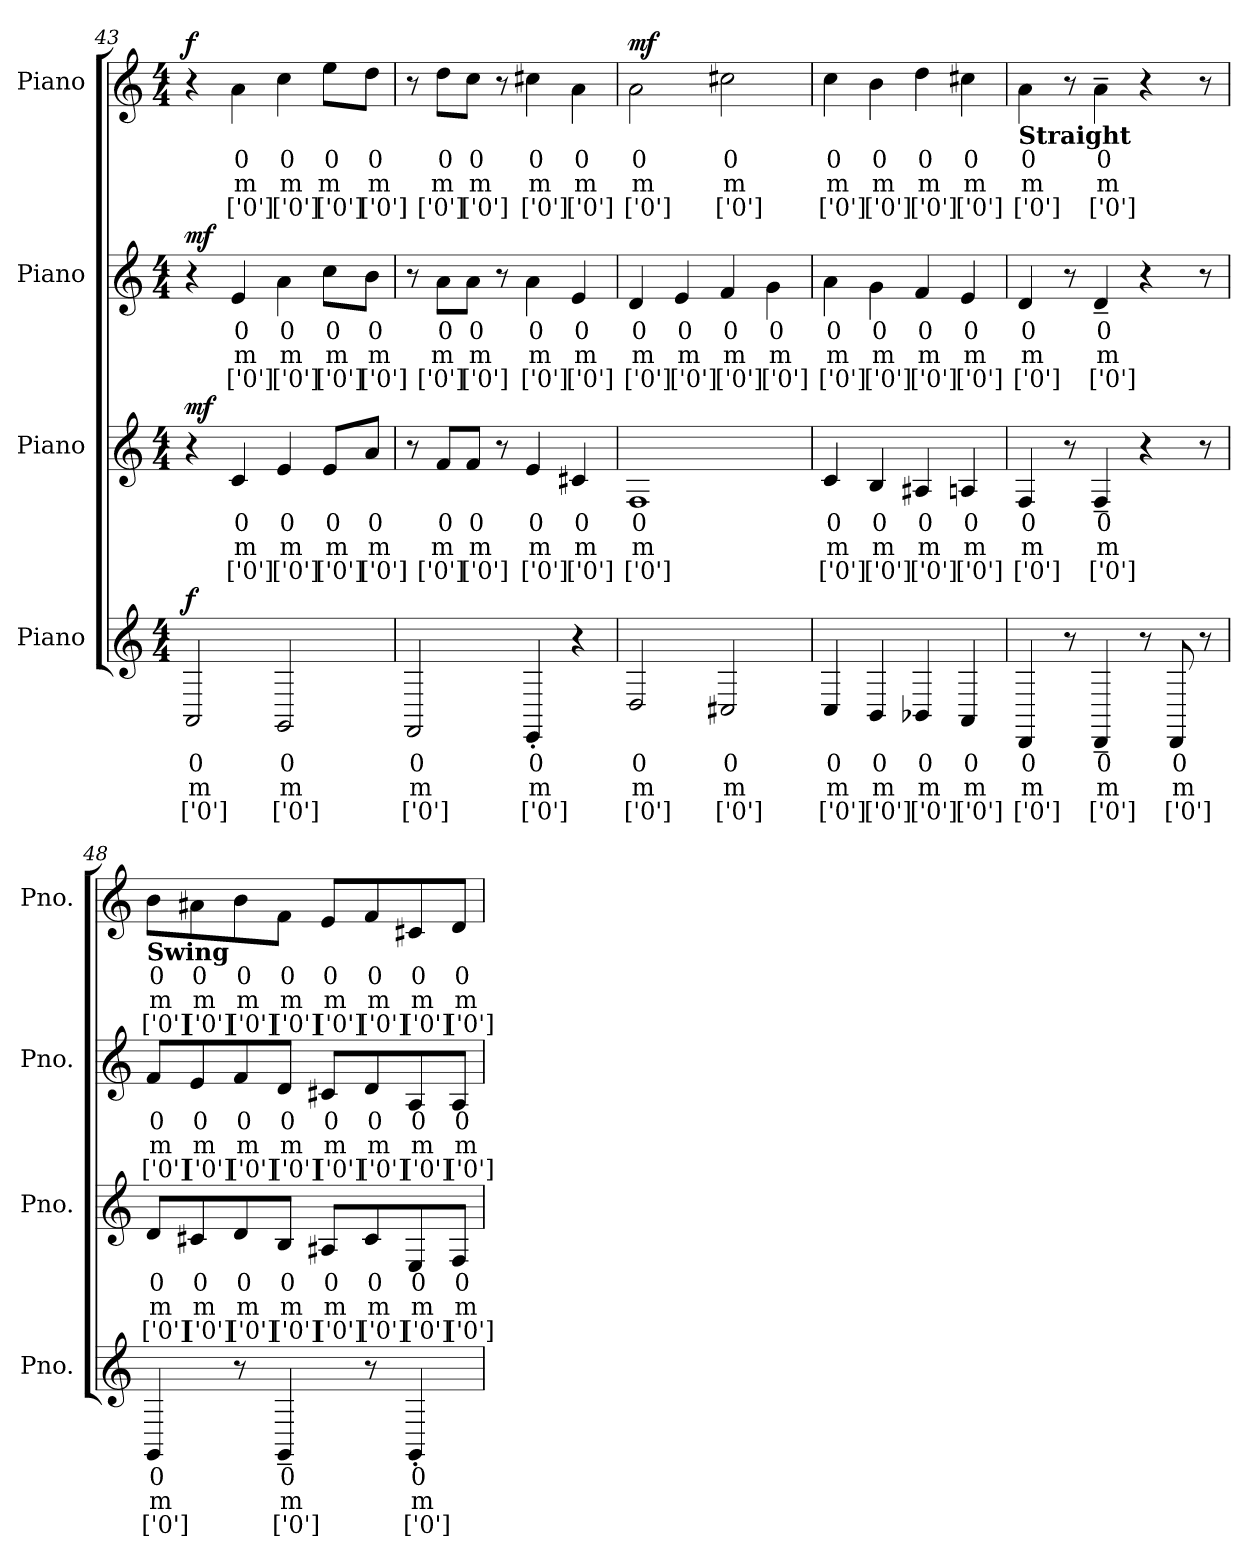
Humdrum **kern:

**kern	**text	**text	**text	**dynam	**kern	**text	**text	**text	**dynam	**kern	**text	**text	**text	**dynam	**kern	**text	**text	**text	**dynam
*part4	*part4	*part4	*part4	*part4	*part3	*part3	*part3	*part3	*part3	*part2	*part2	*part2	*part2	*part2	*part1	*part1	*part1	*part1	*part1
*staff4	*staff4	*staff4	*staff4	*staff4	*staff3	*staff3	*staff3	*staff3	*staff3	*staff2	*staff2	*staff2	*staff2	*staff2	*staff1	*staff1	*staff1	*staff1	*staff1
*I"Piano	*	*	*	*	*I"Piano	*	*	*	*	*I"Piano	*	*	*	*	*I"Piano	*	*	*	*
*I'Pno.	*	*	*	*	*I'Pno.	*	*	*	*	*I'Pno.	*	*	*	*	*I'Pno.	*	*	*	*
*clefG2	*	*	*	*	*clefG2	*	*	*	*	*clefG2	*	*	*	*	*clefG2	*	*	*	*
*k[]	*	*	*	*	*k[]	*	*	*	*	*k[]	*	*	*	*	*k[]	*	*	*	*
*M4/4	*	*	*	*	*M4/4	*	*	*	*	*M4/4	*	*	*	*	*M4/4	*	*	*	*
=43	=43	=43	=43	=43	=43	=43	=43	=43	=43	=43	=43	=43	=43	=43	=43	=43	=43	=43	=43
!	!	!	!	!LO:DY:b	!	!	!	!	!LO:DY:b	!	!	!	!	!LO:DY:b	!	!	!	!	!LO:DY:b
2AAi/	0	m	['0']	f	4r	.	.	.	mf	4r	.	.	.	mf	4r	.	.	.	f
.	.	.	.	.	4cj/	0	m	['0']	.	4eZ/	0	m	['0']	.	4aV\	0	m	['0']	.
2GGi/	0	m	['0']	.	4ej/	0	m	['0']	.	4aZ\	0	m	['0']	.	4ccV\	0	m	['0']	.
.	.	.	.	.	8ej/L	0	m	['0']	.	8ccZ\L	0	m	['0']	.	8eeV\L	0	m	['0']	.
.	.	.	.	.	8aj/J	0	m	['0']	.	8bZ\J	0	m	['0']	.	8ddV\J	0	m	['0']	.
=44	=44	=44	=44	=44	=44	=44	=44	=44	=44	=44	=44	=44	=44	=44	=44	=44	=44	=44	=44
2FFi/	0	m	['0']	.	8r	.	.	.	.	8r	.	.	.	.	8r	.	.	.	.
.	.	.	.	.	8fj/L	0	m	['0']	.	8aZ\L	0	m	['0']	.	8ddV\L	0	m	['0']	.
.	.	.	.	.	8fj/J	0	m	['0']	.	8aZ\J	0	m	['0']	.	8ccV\J	0	m	['0']	.
.	.	.	.	.	8r	.	.	.	.	8r	.	.	.	.	8r	.	.	.	.
4EE'i/	0	m	['0']	.	4ej/	0	m	['0']	.	4aZ\	0	m	['0']	.	4cc#XV\	0	m	['0']	.
4r	.	.	.	.	4c#Xj/	0	m	['0']	.	4eZ/	0	m	['0']	.	4aV\	0	m	['0']	.
!!LO:LB:g=z
=45	=45	=45	=45	=45	=45	=45	=45	=45	=45	=45	=45	=45	=45	=45	=45	=45	=45	=45	=45
!	!	!	!	!	!	!	!	!	!	!	!	!	!	!	!	!	!	!	!LO:DY:b
2Di/	0	m	['0']	.	1Fj	0	m	['0']	.	4dZ/	0	m	['0']	.	2aV\	0	m	['0']	mf
.	.	.	.	.	.	.	.	.	.	4eZ/	0	m	['0']	.	.	.	.	.	.
2C#Xi/	0	m	['0']	.	.	.	.	.	.	4fZ/	0	m	['0']	.	2cc#XV\	0	m	['0']	.
.	.	.	.	.	.	.	.	.	.	4gZ\	0	m	['0']	.	.	.	.	.	.
=46	=46	=46	=46	=46	=46	=46	=46	=46	=46	=46	=46	=46	=46	=46	=46	=46	=46	=46	=46
4Ci/	0	m	['0']	.	4cj/	0	m	['0']	.	4aZ\	0	m	['0']	.	4ccV\	0	m	['0']	.
4BBi/	0	m	['0']	.	4Bj/	0	m	['0']	.	4gZ\	0	m	['0']	.	4bV\	0	m	['0']	.
4BB-Xi/	0	m	['0']	.	4A#Xj/	0	m	['0']	.	4fZ/	0	m	['0']	.	4ddV\	0	m	['0']	.
4AAi/	0	m	['0']	.	4Anj/	0	m	['0']	.	4eZ/	0	m	['0']	.	4cc#XV\	0	m	['0']	.
=47	=47	=47	=47	=47	=47	=47	=47	=47	=47	=47	=47	=47	=47	=47	=47	=47	=47	=47	=47
!	!	!	!	!	!	!	!	!	!	!	!	!	!	!	!LO:TX:b:B:t=Straight	!	!	!	!
4DDi/	0	m	['0']	.	4Fj/	0	m	['0']	.	4dZ/	0	m	['0']	.	4aV\	0	m	['0']	.
8r	.	.	.	.	8r	.	.	.	.	8r	.	.	.	.	8r	.	.	.	.
4DD~i/	0	m	['0']	.	4F~j/	0	m	['0']	.	4d~Z/	0	m	['0']	.	4a~V\	0	m	['0']	.
8r	.	.	.	.	4r	.	.	.	.	4r	.	.	.	.	4r	.	.	.	.
8DDi/	0	m	['0']	.	.	.	.	.	.	.	.	.	.	.	.	.	.	.	.
8r	.	.	.	.	8r	.	.	.	.	8r	.	.	.	.	8r	.	.	.	.
=48	=48	=48	=48	=48	=48	=48	=48	=48	=48	=48	=48	=48	=48	=48	=48	=48	=48	=48	=48
!	!	!	!	!	!	!	!	!	!	!	!	!	!	!	!LO:TX:b:B:t=Swing	!	!	!	!
4GGi/	0	m	['0']	.	8dj/L	0	m	['0']	.	8fZ/L	0	m	['0']	.	8bV\L	0	m	['0']	.
.	.	.	.	.	8c#Xj/	0	m	['0']	.	8eZ/	0	m	['0']	.	8a#XV\	0	m	['0']	.
8r	.	.	.	.	8dj/	0	m	['0']	.	8fZ/	0	m	['0']	.	8bV\	0	m	['0']	.
4GG~i/	0	m	['0']	.	8Bj/J	0	m	['0']	.	8dZ/J	0	m	['0']	.	8fV\J	0	m	['0']	.
.	.	.	.	.	8A#Xj/L	0	m	['0']	.	8c#XZ/L	0	m	['0']	.	8eV/L	0	m	['0']	.
8r	.	.	.	.	8c#j/	0	m	['0']	.	8dZ/	0	m	['0']	.	8fV/	0	m	['0']	.
4GG'i/	0	m	['0']	.	8Ej/	0	m	['0']	.	8AZ/	0	m	['0']	.	8c#XV/	0	m	['0']	.
.	.	.	.	.	8Fj/J	0	m	['0']	.	8AZ/J	0	m	['0']	.	8dV/J	0	m	['0']	.
=	=	=	=	=	=	=	=	=	=	=	=	=	=	=	=	=	=	=	=
*-	*-	*-	*-	*-	*-	*-	*-	*-	*-	*-	*-	*-	*-	*-	*-	*-	*-	*-	*-
